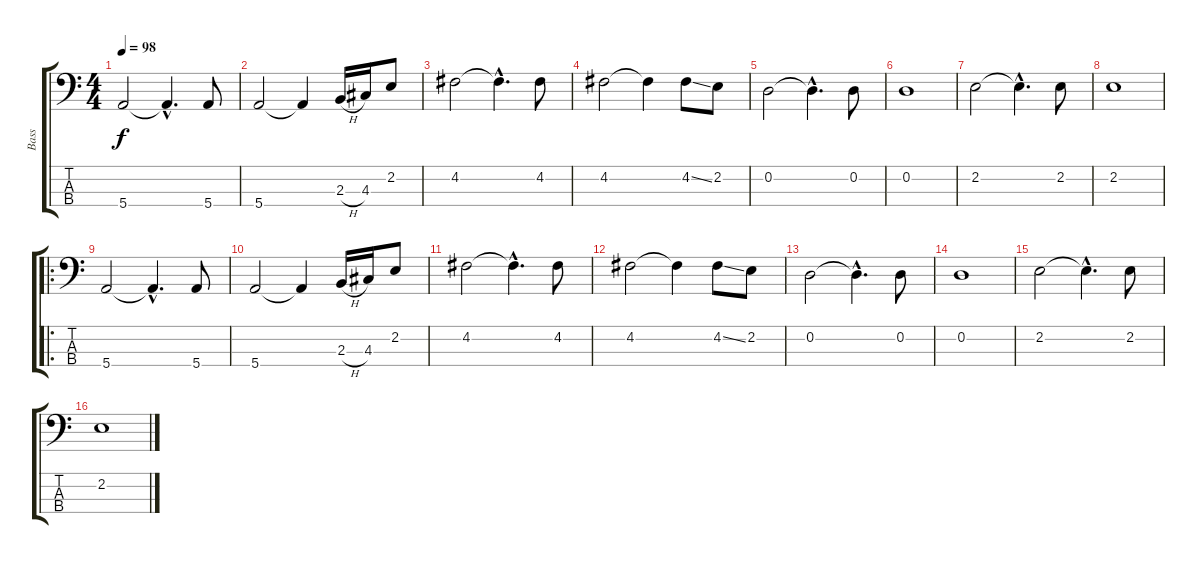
\track ("Bass" "Bass") {instrument acousticguitarnylon}
\staff {score tabs}
\tuning (G2 D2 A1 E1) {hide}
\ts (4 4)
\tempo 98
\clef f4
\ks c
5.4.2{dy f instrument acousticguitarnylon} 5.4{hac t}.4{d} 5.4.8 |
5.4.2 5.4{t}.4 2.3{h}.16 4.3.16 2.2.8 |
4.2.2 4.2{hac t}.4{d} 4.2.8 |
4.2.2 4.2{t}.4 4.2{ss}.8 2.2.8 |
0.2.2 0.2{hac t}.4{d} 0.2.8 |
0.2.1 |
2.2.2 2.2{hac t}.4{d} 2.2.8 |
2.2.1 |
\ro
5.4.2 5.4{hac t}.4{d} 5.4.8 |
5.4.2 5.4{t}.4 2.3{h}.16 4.3.16 2.2.8 |
4.2.2 4.2{hac t}.4{d} 4.2.8 |
4.2.2 4.2{t}.4 4.2{ss}.8 2.2.8 |
0.2.2 0.2{hac t}.4{d} 0.2.8 |
0.2.1 |
2.2.2 2.2{hac t}.4{d} 2.2.8 |
2.2.1
